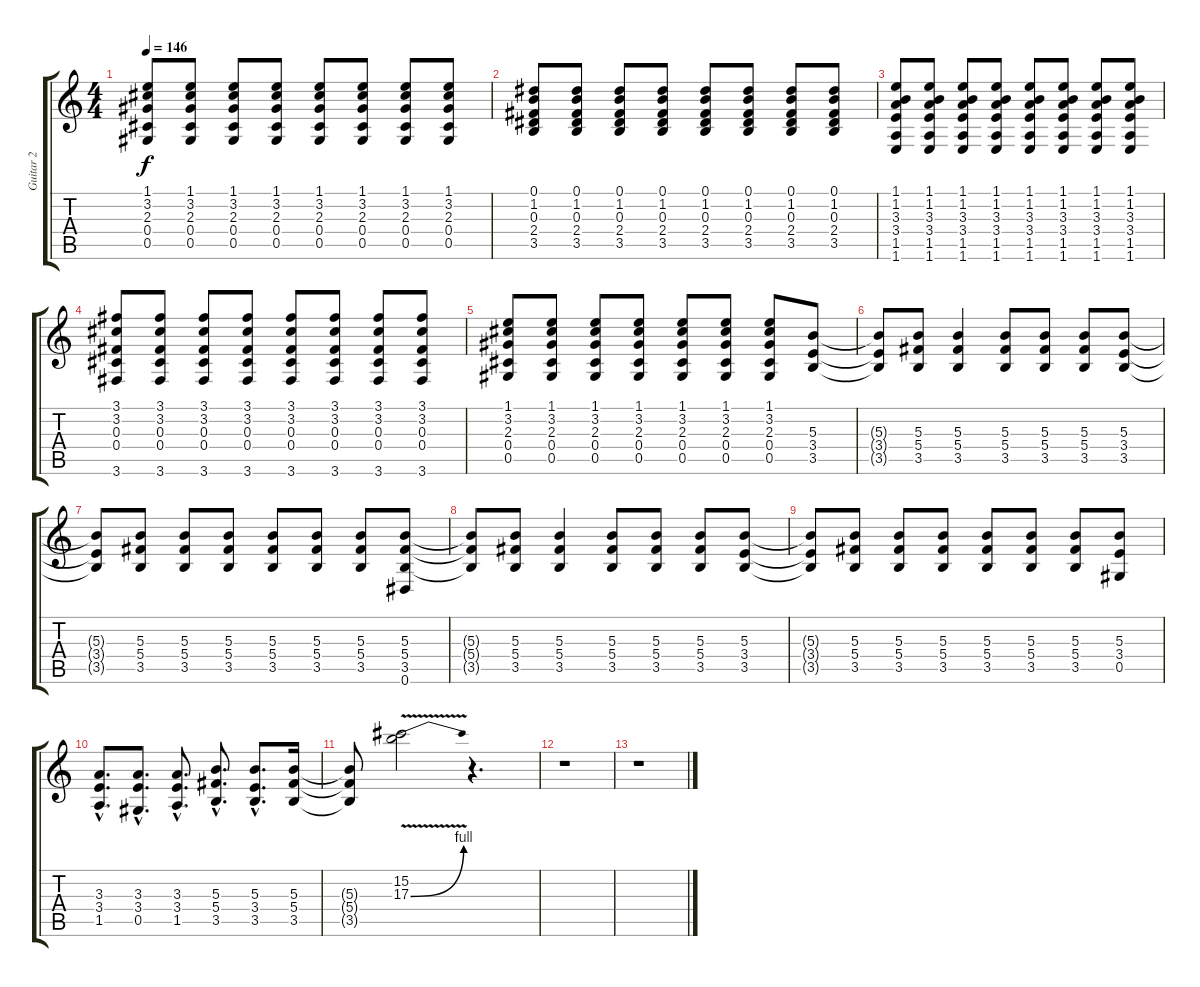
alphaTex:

\track ("Guitar 2" "Guitar 2") {instrument overdrivenguitar}
\staff {score tabs}
\tuning (Eb4 Bb3 Gb3 Db3 Ab2 Eb2) {hide}
\ts (4 4)
\tempo 146
\clef g2
\ks c
(1.1 3.2 2.3 0.4 0.5).8{dy f} (1.1 3.2 2.3 0.4 0.5).8 (1.1 3.2 2.3 0.4 0.5).8 (1.1 3.2 2.3 0.4 0.5).8 (1.1 3.2 2.3 0.4 0.5).8 (1.1 3.2 2.3 0.4 0.5).8 (1.1 3.2 2.3 0.4 0.5).8 (1.1 3.2 2.3 0.4 0.5).8 |
(0.1 1.2 0.3 2.4 3.5).8 (0.1 1.2 0.3 2.4 3.5).8 (0.1 1.2 0.3 2.4 3.5).8 (0.1 1.2 0.3 2.4 3.5).8 (0.1 1.2 0.3 2.4 3.5).8 (0.1 1.2 0.3 2.4 3.5).8 (0.1 1.2 0.3 2.4 3.5).8 (0.1 1.2 0.3 2.4 3.5).8 |
(1.1 1.2 3.3 3.4 1.5 1.6).8 (1.1 1.2 3.3 3.4 1.5 1.6).8 (1.1 1.2 3.3 3.4 1.5 1.6).8 (1.1 1.2 3.3 3.4 1.5 1.6).8 (1.1 1.2 3.3 3.4 1.5 1.6).8 (1.1 1.2 3.3 3.4 1.5 1.6).8 (1.1 1.2 3.3 3.4 1.5 1.6).8 (1.1 1.2 3.3 3.4 1.5 1.6).8 |
(3.1 3.2 0.3 0.4 3.6).8 (3.1 3.2 0.3 0.4 3.6).8 (3.1 3.2 0.3 0.4 3.6).8 (3.1 3.2 0.3 0.4 3.6).8 (3.1 3.2 0.3 0.4 3.6).8 (3.1 3.2 0.3 0.4 3.6).8 (3.1 3.2 0.3 0.4 3.6).8 (3.1 3.2 0.3 0.4 3.6).8 |
(1.1 3.2 2.3 0.4 0.5).8 (1.1 3.2 2.3 0.4 0.5).8 (1.1 3.2 2.3 0.4 0.5).8 (1.1 3.2 2.3 0.4 0.5).8 (1.1 3.2 2.3 0.4 0.5).8 (1.1 3.2 2.3 0.4 0.5).8 (1.1 3.2 2.3 0.4 0.5).8 (5.3 3.4 3.5).8 |
(5.3{t} 3.4{t} 3.5{t}).8 (5.3 5.4 3.5).8 (5.3 5.4 3.5).4 (5.3 5.4 3.5).8 (5.3 5.4 3.5).8 (5.3 5.4 3.5).8 (5.3 3.4 3.5).8 |
(5.3{t} 3.4{t} 3.5{t}).8 (5.3 5.4 3.5).8 (5.3 5.4 3.5).8 (5.3 5.4 3.5).8 (5.3 5.4 3.5).8 (5.3 5.4 3.5).8 (5.3 5.4 3.5).8 (5.3 5.4 3.5 0.6).8 |
(5.3{t} 5.4{t} 3.5{t}).8 (5.3 5.4 3.5).8 (5.3 5.4 3.5).4 (5.3 5.4 3.5).8 (5.3 5.4 3.5).8 (5.3 5.4 3.5).8 (5.3 3.4 3.5).8 |
(5.3{t} 3.4{t} 3.5{t}).8 (5.3 5.4 3.5).8 (5.3 5.4 3.5).8 (5.3 5.4 3.5).8 (5.3 5.4 3.5).8 (5.3 5.4 3.5).8 (5.3 5.4 3.5).8 (5.3 3.4 0.5).8 |
(3.3{hac} 3.4{hac} 1.5{hac}).8{d} (3.3{hac} 3.4{hac} 0.5{hac}).8{d} (3.3{hac} 3.4{hac} 1.5{hac}).8{d} (5.3{hac} 5.4{hac} 3.5{hac}).8{d} (5.3{hac} 3.4{hac} 3.5{hac}).8{d} (5.3 5.4 3.5).16 |
(5.3{t} 5.4{t} 3.5{t}).8 (15.2 17.3{be (bend 0 0 60 4) v}).2 r.4{d} |
r.1 |
r.1
